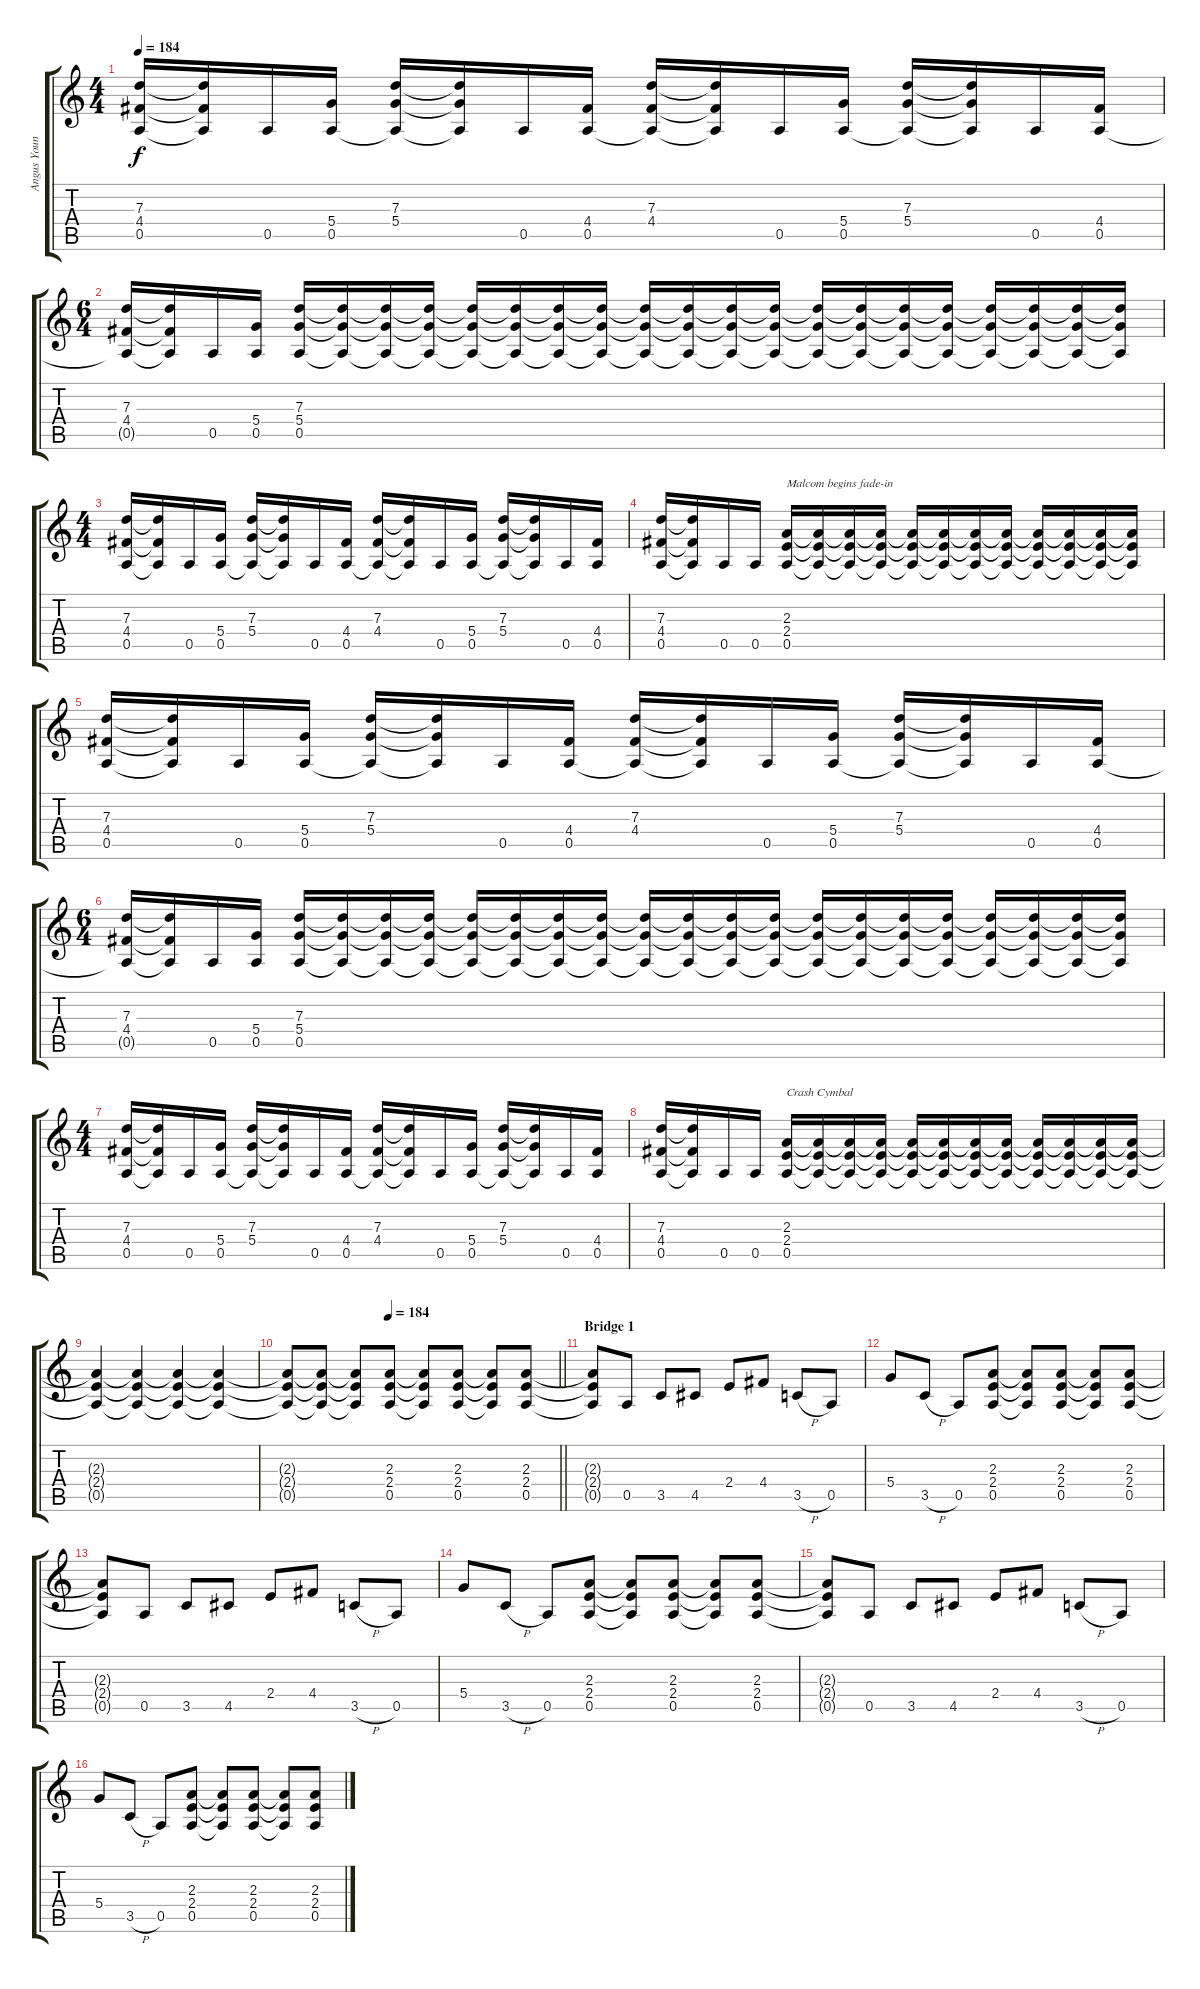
\track ("Angus Young" "Angus Youn") {instrument distortionguitar}
\staff {score tabs}
\tuning (E4 B3 G3 D3 A2 E2) {hide}
\ts (4 4)
\tempo 184
\clef g2
\ks c
(7.3 4.4 0.5).16{dy f} (7.3{t} 4.4{t} 0.5{t}).16 0.5.16 (5.4 0.5).16 (7.3 5.4 0.5{t}).16 (7.3{t} 5.4{t} 0.5{t}).16 0.5.16 (4.4 0.5).16 (7.3 4.4 0.5{t}).16 (7.3{t} 4.4{t} 0.5{t}).16 0.5.16 (5.4 0.5).16 (7.3 5.4 0.5{t}).16 (7.3{t} 5.4{t} 0.5{t}).16 0.5.16 (4.4 0.5).16 |
\ts (6 4)
(7.3 4.4 0.5{t}).16 (7.3{t} 4.4{t} 0.5{t}).16 0.5.16 (5.4 0.5).16 (7.3 5.4 0.5).16 (7.3{t} 5.4{t} 0.5{t}).16 (7.3{t} 5.4{t} 0.5{t}).16 (7.3{t} 5.4{t} 0.5{t}).16 (7.3{t} 5.4{t} 0.5{t}).16 (7.3{t} 5.4{t} 0.5{t}).16 (7.3{t} 5.4{t} 0.5{t}).16 (7.3{t} 5.4{t} 0.5{t}).16 (7.3{t} 5.4{t} 0.5{t}).16 (7.3{t} 5.4{t} 0.5{t}).16 (7.3{t} 5.4{t} 0.5{t}).16 (7.3{t} 5.4{t} 0.5{t}).16 (7.3{t} 5.4{t} 0.5{t}).16 (7.3{t} 5.4{t} 0.5{t}).16 (7.3{t} 5.4{t} 0.5{t}).16 (7.3{t} 5.4{t} 0.5{t}).16 (7.3{t} 5.4{t} 0.5{t}).16 (7.3{t} 5.4{t} 0.5{t}).16 (7.3{t} 5.4{t} 0.5{t}).16 (7.3{t} 5.4{t} 0.5{t}).16 |
\ts (4 4)
(7.3 4.4 0.5).16 (7.3{t} 4.4{t} 0.5{t}).16 0.5.16 (5.4 0.5).16 (7.3 5.4 0.5{t}).16 (7.3{t} 5.4{t} 0.5{t}).16 0.5.16 (4.4 0.5).16 (7.3 4.4 0.5{t}).16 (7.3{t} 4.4{t} 0.5{t}).16 0.5.16 (5.4 0.5).16 (7.3 5.4 0.5{t}).16 (7.3{t} 5.4{t} 0.5{t}).16 0.5.16 (4.4 0.5).16 |
(7.3 4.4 0.5).16 (7.3{t} 4.4{t} 0.5{t}).16 0.5.16 0.5.16 (2.3 2.4 0.5).16{txt "Malcom begins fade-in"} (2.3{t} 2.4{t} 0.5{t}).16 (2.3{t} 2.4{t} 0.5{t}).16 (2.3{t} 2.4{t} 0.5{t}).16 (2.3{t} 2.4{t} 0.5{t}).16 (2.3{t} 2.4{t} 0.5{t}).16 (2.3{t} 2.4{t} 0.5{t}).16 (2.3{t} 2.4{t} 0.5{t}).16 (2.3{t} 2.4{t} 0.5{t}).16 (2.3{t} 2.4{t} 0.5{t}).16 (2.3{t} 2.4{t} 0.5{t}).16 (2.3{t} 2.4{t} 0.5{t}).16 |
(7.3 4.4 0.5).16 (7.3{t} 4.4{t} 0.5{t}).16 0.5.16 (5.4 0.5).16 (7.3 5.4 0.5{t}).16 (7.3{t} 5.4{t} 0.5{t}).16 0.5.16 (4.4 0.5).16 (7.3 4.4 0.5{t}).16 (7.3{t} 4.4{t} 0.5{t}).16 0.5.16 (5.4 0.5).16 (7.3 5.4 0.5{t}).16 (7.3{t} 5.4{t} 0.5{t}).16 0.5.16 (4.4 0.5).16 |
\ts (6 4)
(7.3 4.4 0.5{t}).16 (7.3{t} 4.4{t} 0.5{t}).16 0.5.16 (5.4 0.5).16 (7.3 5.4 0.5).16 (7.3{t} 5.4{t} 0.5{t}).16 (7.3{t} 5.4{t} 0.5{t}).16 (7.3{t} 5.4{t} 0.5{t}).16 (7.3{t} 5.4{t} 0.5{t}).16 (7.3{t} 5.4{t} 0.5{t}).16 (7.3{t} 5.4{t} 0.5{t}).16 (7.3{t} 5.4{t} 0.5{t}).16 (7.3{t} 5.4{t} 0.5{t}).16 (7.3{t} 5.4{t} 0.5{t}).16 (7.3{t} 5.4{t} 0.5{t}).16 (7.3{t} 5.4{t} 0.5{t}).16 (7.3{t} 5.4{t} 0.5{t}).16 (7.3{t} 5.4{t} 0.5{t}).16 (7.3{t} 5.4{t} 0.5{t}).16 (7.3{t} 5.4{t} 0.5{t}).16 (7.3{t} 5.4{t} 0.5{t}).16 (7.3{t} 5.4{t} 0.5{t}).16 (7.3{t} 5.4{t} 0.5{t}).16 (7.3{t} 5.4{t} 0.5{t}).16 |
\ts (4 4)
(7.3 4.4 0.5).16 (7.3{t} 4.4{t} 0.5{t}).16 0.5.16 (5.4 0.5).16 (7.3 5.4 0.5{t}).16 (7.3{t} 5.4{t} 0.5{t}).16 0.5.16 (4.4 0.5).16 (7.3 4.4 0.5{t}).16 (7.3{t} 4.4{t} 0.5{t}).16 0.5.16 (5.4 0.5).16 (7.3 5.4 0.5{t}).16 (7.3{t} 5.4{t} 0.5{t}).16 0.5.16 (4.4 0.5).16 |
(7.3 4.4 0.5).16 (7.3{t} 4.4{t} 0.5{t}).16 0.5.16 0.5.16 (2.3 2.4 0.5).16{txt "Crash Cymbal"} (2.3{t} 2.4{t} 0.5{t}).16 (2.3{t} 2.4{t} 0.5{t}).16 (2.3{t} 2.4{t} 0.5{t}).16 (2.3{t} 2.4{t} 0.5{t}).16 (2.3{t} 2.4{t} 0.5{t}).16 (2.3{t} 2.4{t} 0.5{t}).16 (2.3{t} 2.4{t} 0.5{t}).16 (2.3{t} 2.4{t} 0.5{t}).16 (2.3{t} 2.4{t} 0.5{t}).16 (2.3{t} 2.4{t} 0.5{t}).16 (2.3{t} 2.4{t} 0.5{t}).16 |
(2.3{t} 2.4{t} 0.5{t}).4 (2.3{t} 2.4{t} 0.5{t}).4 (2.3{t} 2.4{t} 0.5{t}).4 (2.3{t} 2.4{t} 0.5{t}).4 |
\tempo (184 0.375)
\barLineRight lightlight
(2.3{t} 2.4{t} 0.5{t}).8 (2.3{t} 2.4{t} 0.5{t}).8 (2.3{t} 2.4{t} 0.5{t}).8 (2.3 2.4 0.5).8 (2.3{t} 2.4{t} 0.5{t}).8 (2.3 2.4 0.5).8 (2.3{t} 2.4{t} 0.5{t}).8 (2.3 2.4 0.5).8 |
\section ("" "Bridge 1")
(2.3{t} 2.4{t} 0.5{t}).8 0.5.8 3.5.8 4.5.8 2.4.8 4.4.8 3.5{h}.8 0.5.8 |
5.4.8 3.5{h}.8 0.5.8 (2.3 2.4 0.5).8 (2.3{t} 2.4{t} 0.5{t}).8 (2.3 2.4 0.5).8 (2.3{t} 2.4{t} 0.5{t}).8 (2.3 2.4 0.5).8 |
(2.3{t} 2.4{t} 0.5{t}).8 0.5.8 3.5.8 4.5.8 2.4.8 4.4.8 3.5{h}.8 0.5.8 |
5.4.8 3.5{h}.8 0.5.8 (2.3 2.4 0.5).8 (2.3{t} 2.4{t} 0.5{t}).8 (2.3 2.4 0.5).8 (2.3{t} 2.4{t} 0.5{t}).8 (2.3 2.4 0.5).8 |
(2.3{t} 2.4{t} 0.5{t}).8 0.5.8 3.5.8 4.5.8 2.4.8 4.4.8 3.5{h}.8 0.5.8 |
5.4.8 3.5{h}.8 0.5.8 (2.3 2.4 0.5).8 (2.3{t} 2.4{t} 0.5{t}).8 (2.3 2.4 0.5).8 (2.3{t} 2.4{t} 0.5{t}).8 (2.3 2.4 0.5).8
